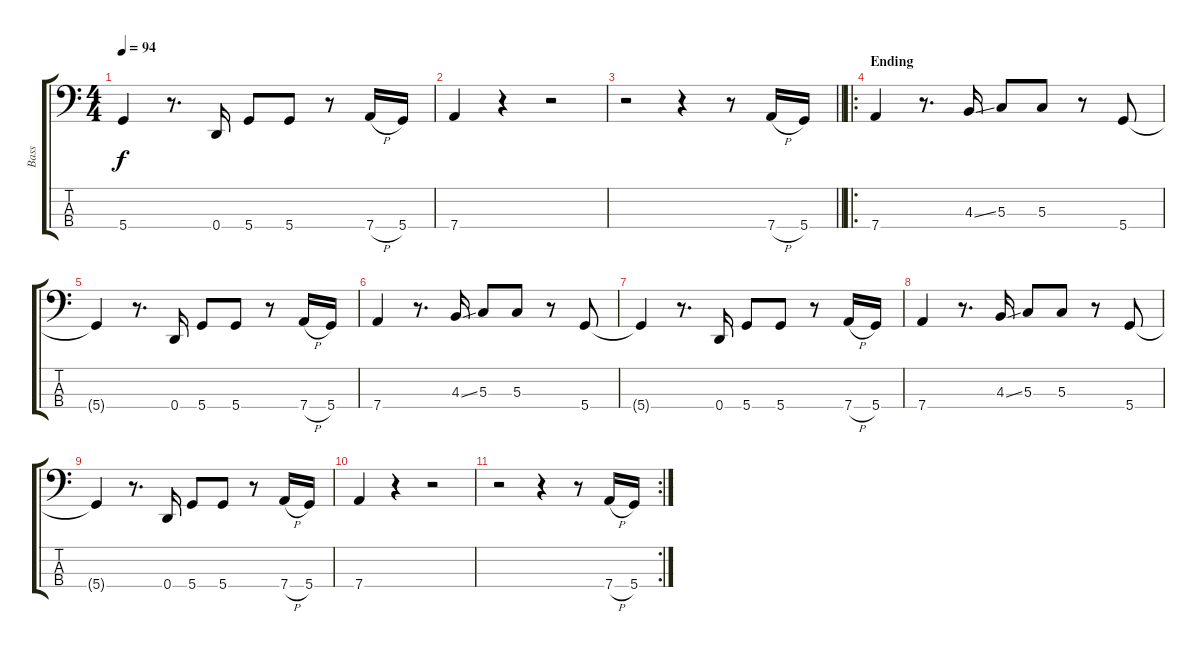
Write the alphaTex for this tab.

\track ("Bass" "Bass") {instrument electricbasspick}
\staff {score tabs}
\tuning (F2 C2 G1 D1) {hide}
\ts (4 4)
\tempo 94
\clef f4
\ks aminor
5.4{t}.4{dy f} r.8{d} 0.4.16 5.4.8 5.4.8 r.8 7.4{h}.16 5.4.16 |
7.4.4 r.4 r.2 |
\barLineRight lightlight
r.2 r.4 r.8 7.4{h}.16 5.4.16 |
\ro
\section ("" "Ending")
7.4.4 r.8{d} 4.3{ss}.16 5.3.8 5.3.8 r.8 5.4.8 |
5.4{t}.4 r.8{d} 0.4.16 5.4.8 5.4.8 r.8 7.4{h}.16 5.4.16 |
7.4.4 r.8{d} 4.3{ss}.16 5.3.8 5.3.8 r.8 5.4.8 |
5.4{t}.4 r.8{d} 0.4.16 5.4.8 5.4.8 r.8 7.4{h}.16 5.4.16 |
7.4.4 r.8{d} 4.3{ss}.16 5.3.8 5.3.8 r.8 5.4.8 |
5.4{t}.4 r.8{d} 0.4.16 5.4.8 5.4.8 r.8 7.4{h}.16 5.4.16 |
7.4.4 r.4 r.2 |
\rc 2
r.2 r.4 r.8 7.4{h}.16 5.4.16
